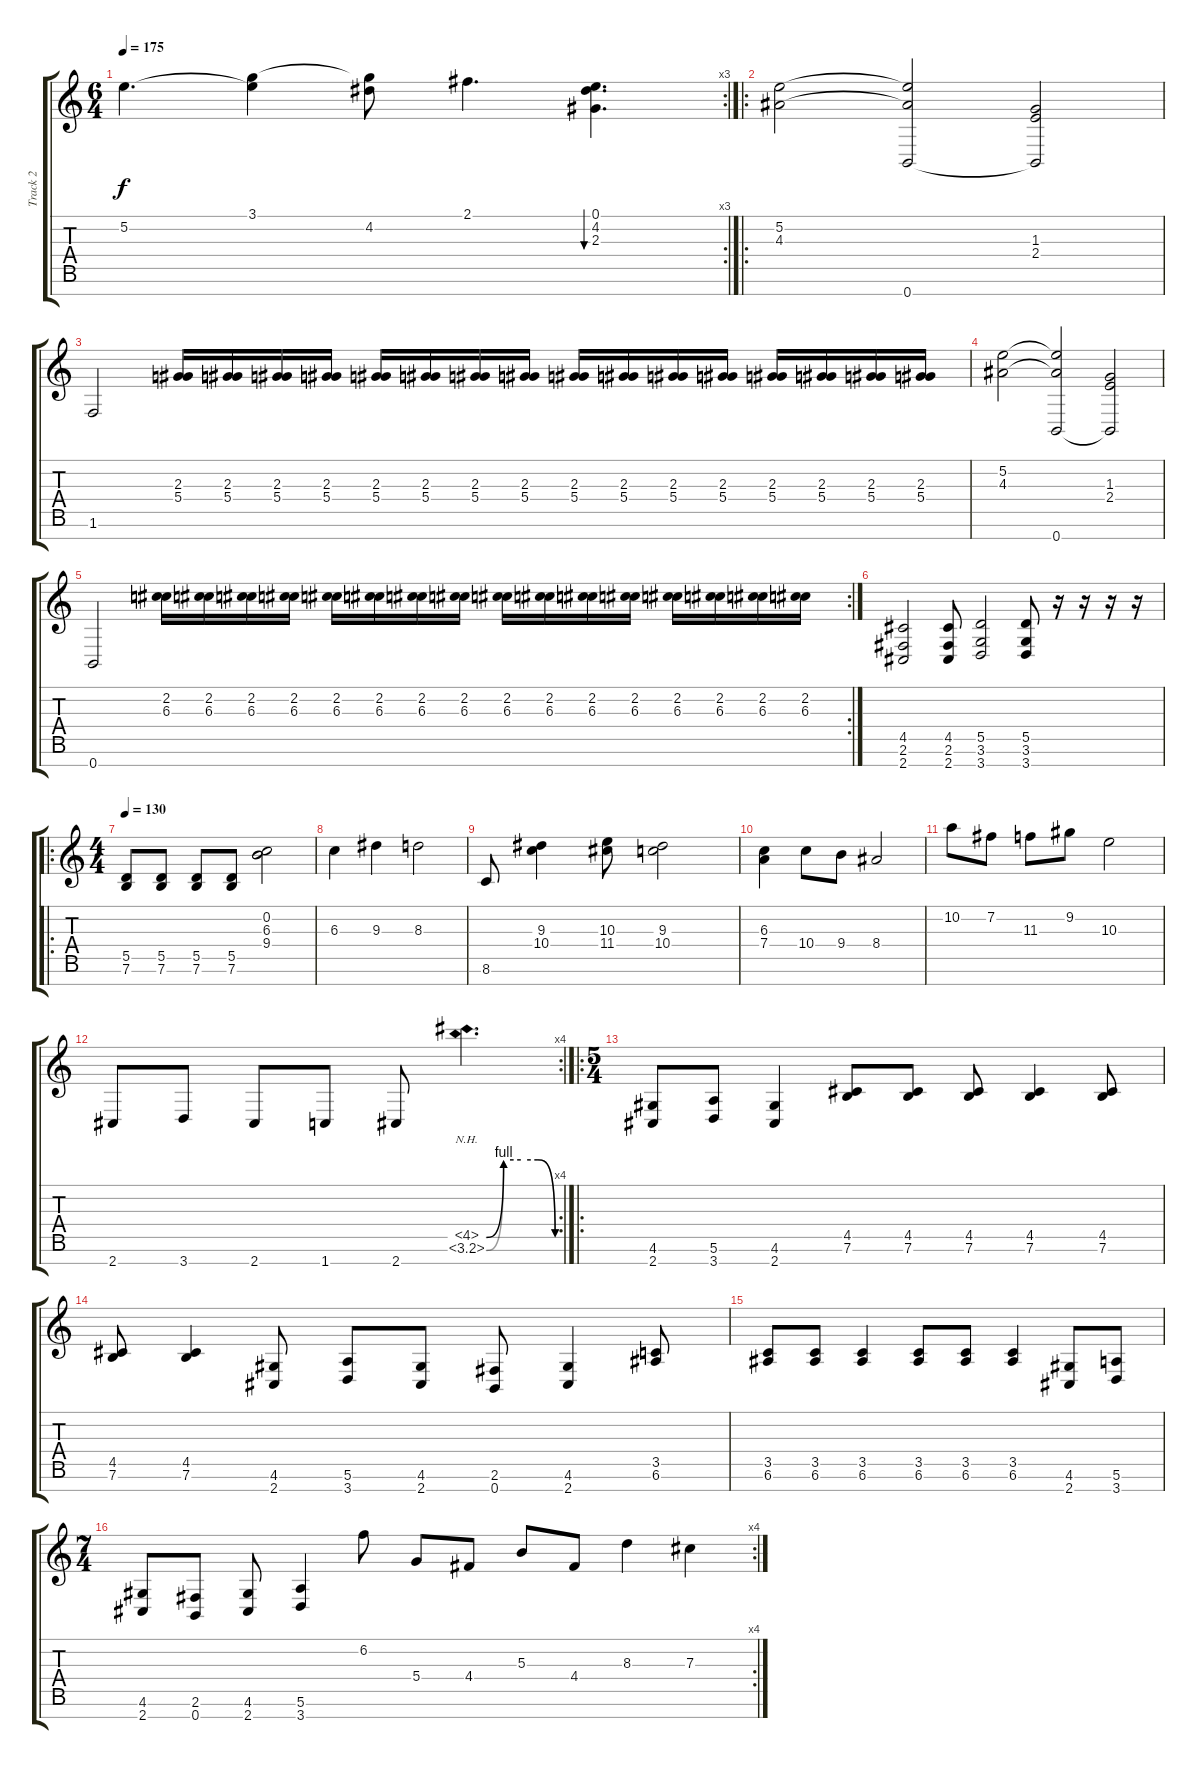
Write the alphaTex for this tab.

\track ("Track 2" "Track 2") {instrument distortionguitar}
\staff {score tabs}
\tuning (E4 B3 Gb3 D3 A2 E2 B1) {hide}
\rc 3
\ts (6 4)
\tempo 175
\clef g2
\ks c
5.2.4{d dy f} (3.1 5.2{t}).4 (3.1{t} 4.2).8 2.1.4{d} (0.1 4.2 2.3).4{d bu 240} |
\ro
(5.2 4.3).2 (5.2{t} 4.3{t} 0.7).2 (1.3 2.4 0.7{t}).2 |
1.6.2 (2.3 5.4).16 (2.3 5.4).16 (2.3 5.4).16 (2.3 5.4).16 (2.3 5.4).16 (2.3 5.4).16 (2.3 5.4).16 (2.3 5.4).16 (2.3 5.4).16 (2.3 5.4).16 (2.3 5.4).16 (2.3 5.4).16 (2.3 5.4).16 (2.3 5.4).16 (2.3 5.4).16 (2.3 5.4).16 |
(5.2 4.3).2 (5.2{t} 4.3{t} 0.7).2 (1.3 2.4 0.7{t}).2 |
\rc 2
0.7.2 (2.2 6.3).16 (2.2 6.3).16 (2.2 6.3).16 (2.2 6.3).16 (2.2 6.3).16 (2.2 6.3).16 (2.2 6.3).16 (2.2 6.3).16 (2.2 6.3).16 (2.2 6.3).16 (2.2 6.3).16 (2.2 6.3).16 (2.2 6.3).16 (2.2 6.3).16 (2.2 6.3).16 (2.2 6.3).16 |
(4.5 2.6 2.7).2 (4.5 2.6 2.7).8 (5.5 3.6 3.7).2 (5.5 3.6 3.7).8 r.16 r.16 r.16 r.16 |
\ro
\ts (4 4)
\tempo 130
(5.5 7.6).8 (5.5 7.6).8 (5.5 7.6).8 (5.5 7.6).8 (0.2 6.3 9.4).2 |
6.3.4 9.3.4 8.3.2 |
8.6.8 (9.3 10.4).4 (10.3 11.4).8 (9.3 10.4).2 |
(6.3 7.4).4 10.4.8 9.4.8 8.4.2 |
10.2.8 7.2.8 11.3.8 9.2.8 10.3.2 |
\rc 4
2.7.8 3.7.8 2.7.8 1.7.8 2.7.8 (4.5{be (custom 0 0 15 4 30 4 45 4 60 0) nh} 3.6{be (custom 0 0 15 4 30 4 45 4 60 0) nh}).4{d} |
\ro
\ts (5 4)
(4.6 2.7).8 (5.6 3.7).8 (4.6 2.7).4 (4.5 7.6).8 (4.5 7.6).8 (4.5 7.6).8 (4.5 7.6).4 (4.5 7.6).8 |
(4.5 7.6).8 (4.5 7.6).4 (4.6 2.7).8 (5.6 3.7).8 (4.6 2.7).8 (2.6 0.7).8 (4.6 2.7).4 (3.5 6.6).8 |
(3.5 6.6).8 (3.5 6.6).8 (3.5 6.6).4 (3.5 6.6).8 (3.5 6.6).8 (3.5 6.6).4 (4.6 2.7).8 (5.6 3.7).8 |
\rc 4
\ts (7 4)
(4.6 2.7).8 (2.6 0.7).8 (4.6 2.7).8 (5.6 3.7).4 6.2.8 5.4.8 4.4.8 5.3.8 4.4.8 8.3.4 7.3.4
